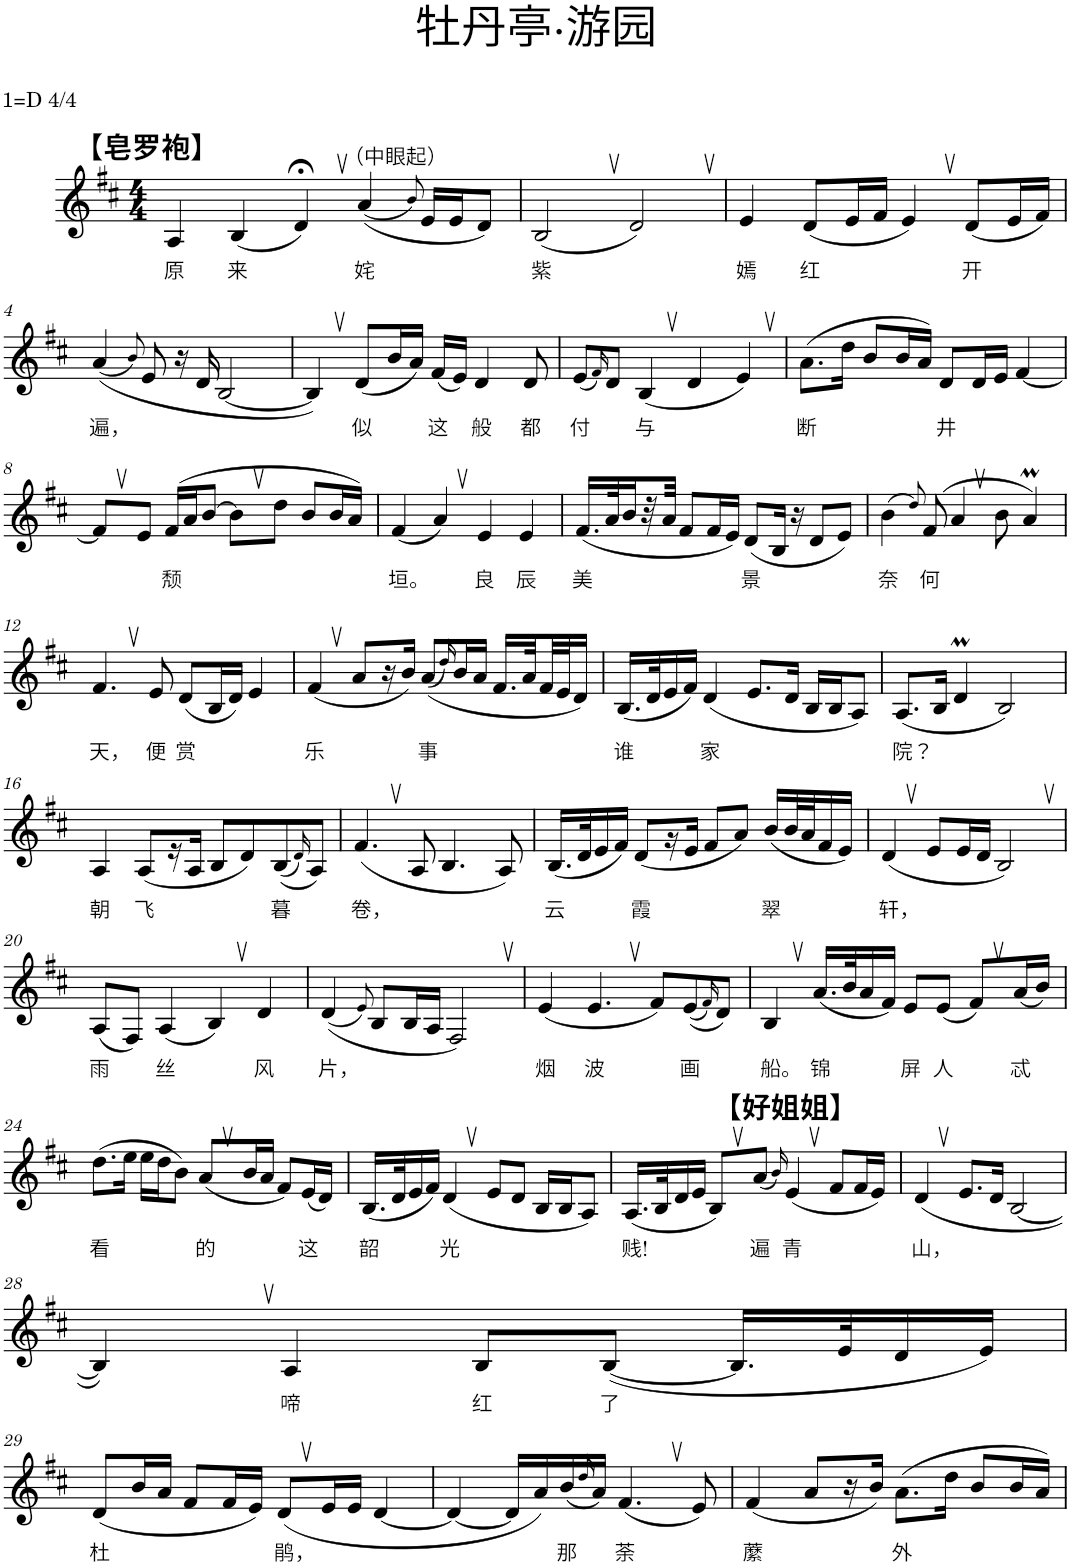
**kern	**text
*part1	*part1
*staff1	*staff1
*clefG2	*
*k[f#c#]	*
*M4/4	*
!!LO:REH:place=s1:a:B:cj:enc=none:fs=14:t=【皂罗袍】
=1	=1
!	!LO:LY:b
4A/	原
!	!LO:LY:b
(4B/	来
4d;<,/)	.
!LO:TX:a:t=（中眼起）	!
!	!LO:LY:b
((4a/	姹
8qb/)	.
16e/LL	.
16e/J	.
8d/J)	.
=2	=2
!	!LO:LY:b
(2B,/	紫
2d,/)	.
=3	=3
!	!LO:LY:b
4e/	嫣
!	!LO:LY:b
(8d/L	红
16e/L	.
16f#/JJ	.
4e,/)	.
!	!LO:LY:b
(8d/L	开
16e/L	.
16f#/JJ)	.
!!LO:LB:g=z
=4	=4
!	!LO:LY:b
((4a/	遍，
8qb/)	.
8e/	.
16r	.
16d/	.
[2B/	.
=5	=5
4B,/])	.
!	!LO:LY:b
(8d/L	似
16b/L	.
16a/JJ)	.
!	!LO:LY:b
(16f#/LL	这
16e/JJ)	.
!	!LO:LY:b
4d/	般
!	!LO:LY:b
8d/	都
=6	=6
!	!LO:LY:b
(8e/L	付
16qf#/)	.
8d/J	.
!	!LO:LY:b
(4B,/	与
4d/	.
4e,/)	.
=7	=7
!	!LO:LY:b
(8.a\L	断
16dd\Jk	.
8b/L	.
16b/L	.
16a/JJ)	.
!	!LO:LY:b
8d/L	井
16d/L	.
16e/JJ	.
[4f#/	.
!!LO:LB:g=z
=8	=8
8f#,/L]	.
8e/J	.
!	!LO:LY:b
(16f#/LL	颓
16a/J	.
[8b/J	.
8b,\L]	.
8dd\J	.
8b/L	.
16b/L	.
16a/JJ)	.
=9	=9
!	!LO:LY:b
(4f#/	垣。
4a,/)	.
!	!LO:LY:b
4e/	良
!	!LO:LY:b
4e/	辰
=10	=10
!	!LO:LY:b
(16.f#/LL	美
32a/K	.
16b/J	.
32r	.
32a/JJJ	.
8f#/L	.
16f#/L	.
16e/JJ)	.
!	!LO:LY:b
(8d/L	景
16B/Jk	.
16r	.
8d/L	.
8e/J)	.
=11	=11
!	!LO:LY:b
(4b\	奈
8qdd/)	.
!	!LO:LY:b
(8f#/	何
4a,/	.
8b\	.
4aM/)	.
!!LO:LB:g=z
=12	=12
!	!LO:LY:b
4.f#,/	天，
!	!LO:LY:b
8e/	便
!	!LO:LY:b
(8d/L	赏
16B/L	.
16d/JJ)	.
4e/	.
=13	=13
!	!LO:LY:b
(4f#,/	乐
8a/L	.
16r	.
16b/JJ)	.
!	!LO:LY:b
((8a/L	事
16qdd/)	.
16b/L	.
16a/JJ	.
16.f#/LL	.
32a/L	.
32f#/	.
32e/J	.
16d/JJ)	.
=14	=14
!	!LO:LY:b
(16.B/LL	谁
32d/K	.
16e/	.
16f#/JJ)	.
!	!LO:LY:b
(4d/	家
8.e/L	.
16d/Jk	.
16B/LL	.
16B/J	.
8A/J)	.
=15	=15
!	!LO:LY:b
(8.A/L	院？
16B/Jk	.
4dM/	.
2B/)	.
!!LO:LB:g=z
=16	=16
!	!LO:LY:b
4A/	朝
!	!LO:LY:b
(8A/L	飞
16r	.
16A/JJ	.
8B/L	.
8d/)	.
!	!LO:LY:b
((8B/	暮
16qd/)	.
8A/J)	.
=17	=17
!	!LO:LY:b
(4.f#,/	卷，
8A/	.
4.B/	.
8A/)	.
=18	=18
!	!LO:LY:b
(16.B/LL	云
32d/K	.
16e/	.
16f#/JJ)	.
!	!LO:LY:b
(8d/L	霞
16r	.
16e/JJ	.
8f#/L	.
8a/J)	.
!	!LO:LY:b
(16b/LL	翠
32b/L	.
32a/J	.
16f#/	.
16e/JJ)	.
=19	=19
!	!LO:LY:b
(4d,/	轩，
8e/L	.
16e/L	.
16d/JJ	.
2B,/)	.
!!LO:LB:g=z
=20	=20
!	!LO:LY:b
(8A/L	雨
8F#/J)	.
!	!LO:LY:b
(4A/	丝
4B,/)	.
!	!LO:LY:b
4d/	风
=21	=21
!	!LO:LY:b
((4d/	片，
8qe/)	.
8B/L	.
16B/L	.
16A/JJ	.
2F#,/)	.
=22	=22
!	!LO:LY:b
(4e/	烟
!	!LO:LY:b
4.e,/	波
8f#/L)	.
!	!LO:LY:b
((8e/	画
16qf#/)	.
8d/J)	.
=23	=23
!	!LO:LY:b
4B,/	船。
!	!LO:LY:b
(16.a/LL	锦
32b/K	.
16a/	.
16f#/JJ)	.
!	!LO:LY:b
8e/L	屏
!	!LO:LY:b
(8e/J	人
8f#,/L)	.
!	!LO:LY:b
(16a/L	忒
16b/JJ)	.
!!LO:LB:g=z
=24	=24
!	!LO:LY:b
(8.dd\L	看
16ee\Jk	.
16ee\LL	.
16dd\J	.
8b\J)	.
!	!LO:LY:b
(8a,/L	的
16b/L	.
16a/JJ	.
8f#/L)	.
!	!LO:LY:b
(16e/L	这
16d/JJ)	.
=25	=25
!	!LO:LY:b
(16.B/LL	韶
32d/K	.
16e/	.
16f#/JJ)	.
!	!LO:LY:b
(4d,/	光
8e/L	.
8d/J	.
16B/LL	.
16B/J	.
8A/J)	.
!!LO:REH:place=s1:a:B:cj:enc=none:fs=14:t=【好姐姐】:qo=2
=26	=26
!	!LO:LY:b
(16.A/LL	贱!
32B/K	.
16d/	.
16e/JJ	.
8B,/L)	.
!	!LO:LY:b
(8a/J	遍
16qb/)	.
!	!LO:LY:b
(4e,/	青
8f#/L	.
16f#/L	.
16e/JJ)	.
=27	=27
!	!LO:LY:b
(4d,/	山，
8.e/L	.
16d/Jk	.
[2B/	.
!!LO:LB:g=z
=28	=28
4B,/])	.
!	!LO:LY:b
4A/	啼
!	!LO:LY:b
8B/L	红
!	!LO:LY:b
([8B/J	了
16.B/LL]	.
32e/K	.
16d/	.
16e/JJ)	.
!!LO:LB:g=z
=29	=29
!	!LO:LY:b
(8d/L	杜
16b/L	.
16a/JJ	.
8f#/L	.
16f#/L	.
16e/JJ)	.
!	!LO:LY:b
(8d,/L	鹃，
16e/L	.
16e/JJ	.
[4d/	.
=30	=30
4d/_	.
16d/LL]	.
16a/)	.
!	!LO:LY:b
(16b/	那
16qdd/	.
16a/JJ)	.
!	!LO:LY:b
(4.f#,/	荼
8e/)	.
=31	=31
!	!LO:LY:b
(4f#/	䕷
8a/L	.
16r	.
16b/JJ)	.
!	!LO:LY:b
(8.a\L	外
16dd\Jk	.
8b/L	.
16b/L	.
16a/JJ)	.
=	=
*-	*-
